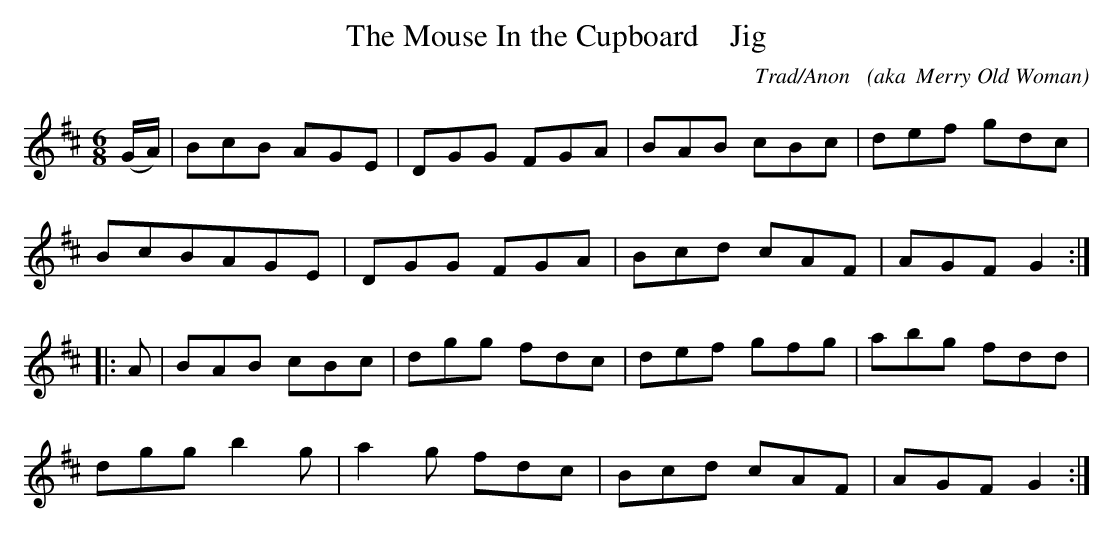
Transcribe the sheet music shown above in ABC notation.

X:1
T:The Mouse In the Cupboard    Jig
C:Trad/Anon   (aka  Merry Old Woman)
M:6/8
L:1/8
K:D
(G/2A/2)|BcB AGE|DGG FGA|BAB cBc|def gdc|
BcBAGE|DGG FGA|Bcd cAF|AGF G2:|
|:A|BAB cBc|dgg fdc|def gfg|abg fdd|
dggb2g|a2g fdc|Bcd cAF|AGF G2:|
